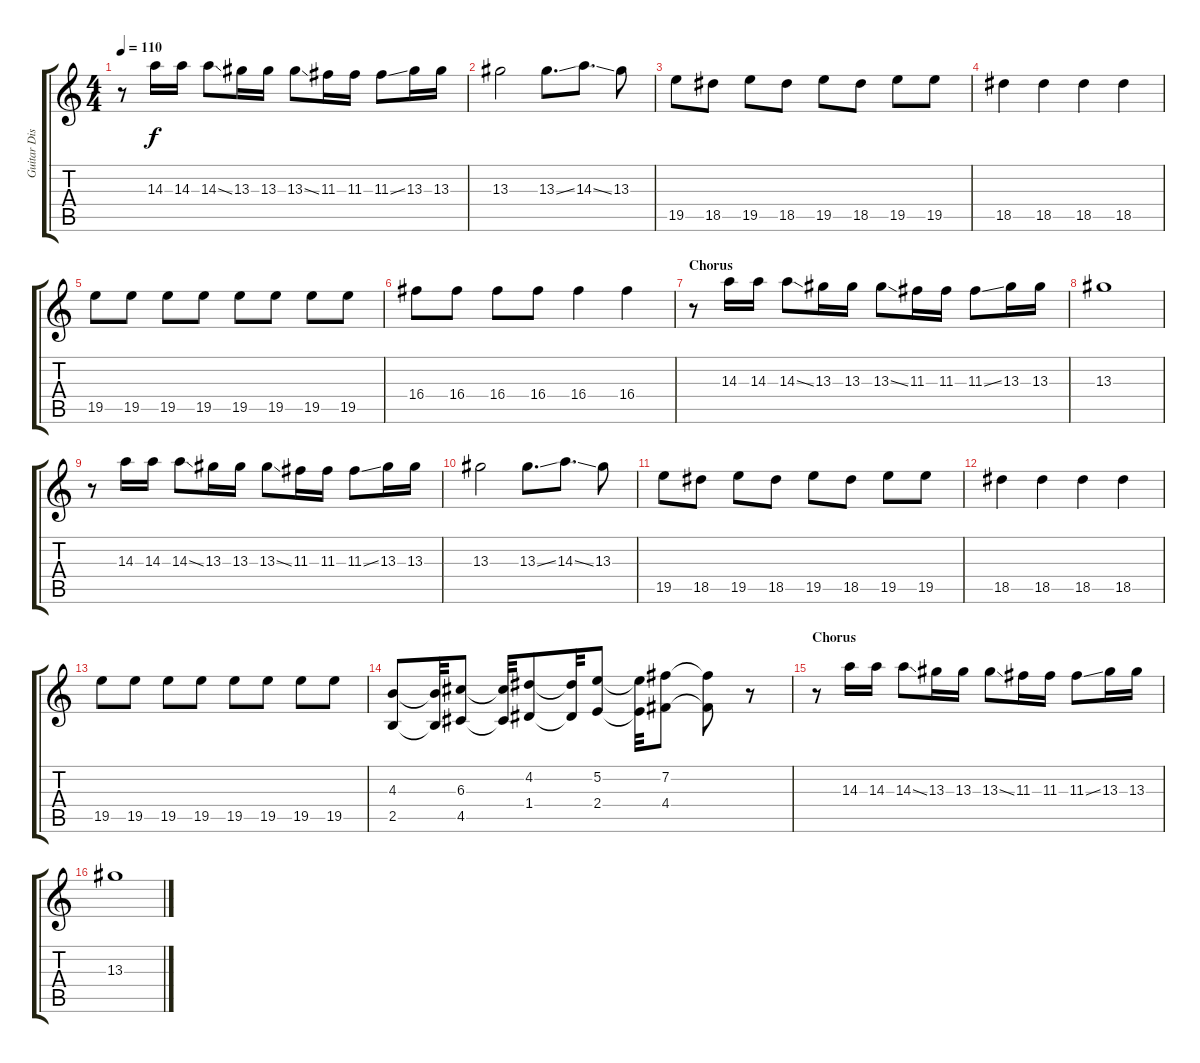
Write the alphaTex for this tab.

\track ("Guitar Distorsi" "Guitar Dis") {instrument overdrivenguitar}
\staff {score tabs}
\tuning (E4 B3 G3 D3 A2 E2) {hide}
\ts (4 4)
\tempo 110
\clef g2
\ks c
r.8{dy f} 14.3.16 14.3.16 14.3{ss}.8 13.3.16 13.3.16 13.3{ss}.8 11.3.16 11.3.16 11.3{ss}.8 13.3.16 13.3.16 |
13.3.2 13.3{ss}.8{d} 14.3{ss}.8{d} 13.3.8 |
19.5.8 18.5.8 19.5.8 18.5.8 19.5.8 18.5.8 19.5.8 19.5.8 |
18.5.4 18.5.4 18.5.4 18.5.4 |
19.5.8 19.5.8 19.5.8 19.5.8 19.5.8 19.5.8 19.5.8 19.5.8 |
16.4.8 16.4.8 16.4.8 16.4.8 16.4.4 16.4.4 |
\section ("" "Chorus")
r.8 14.3.16 14.3.16 14.3{ss}.8 13.3.16 13.3.16 13.3{ss}.8 11.3.16 11.3.16 11.3{ss}.8 13.3.16 13.3.16 |
13.3.1 |
r.8 14.3.16 14.3.16 14.3{ss}.8 13.3.16 13.3.16 13.3{ss}.8 11.3.16 11.3.16 11.3{ss}.8 13.3.16 13.3.16 |
13.3.2 13.3{ss}.8{d} 14.3{ss}.8{d} 13.3.8 |
19.5.8 18.5.8 19.5.8 18.5.8 19.5.8 18.5.8 19.5.8 19.5.8 |
18.5.4 18.5.4 18.5.4 18.5.4 |
19.5.8 19.5.8 19.5.8 19.5.8 19.5.8 19.5.8 19.5.8 19.5.8 |
(4.3 2.5).8 (4.3{t} 2.5{t}).32 (6.3 4.5).8 (6.3{t} 4.5{t}).32 (4.2 1.4).8 (4.2{t} 1.4{t}).32 (5.2 2.4).8 (5.2{t} 2.4{t}).32 (7.2 4.4).8 (7.2{t} 4.4{t}).8 r.8 |
\section ("" "Chorus")
r.8 14.3.16 14.3.16 14.3{ss}.8 13.3.16 13.3.16 13.3{ss}.8 11.3.16 11.3.16 11.3{ss}.8 13.3.16 13.3.16 |
13.3.1
